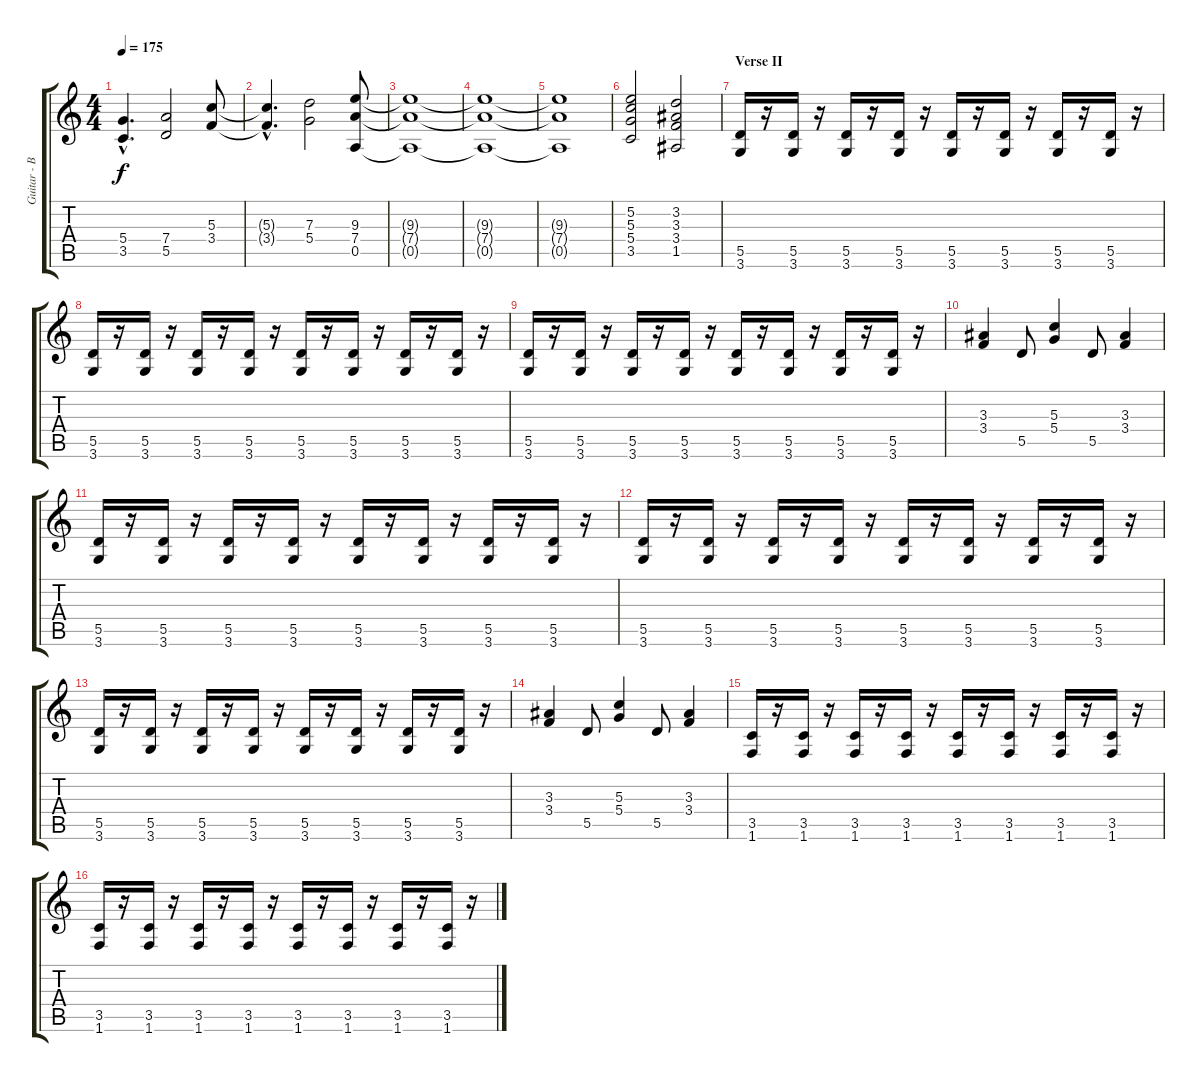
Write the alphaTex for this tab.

\track ("Guitar - Blackmore" "Guitar - B") {instrument distortionguitar}
\staff {score tabs}
\tuning (E4 B3 G3 D3 A2 E2) {hide}
\ts (4 4)
\tempo 175
\clef g2
\ks c
(5.4{hac t} 3.5{hac t}).4{d dy f} (7.4 5.5).2 (5.3 3.4).8 |
(5.3{hac t} 3.4{hac t}).4{d} (7.3 5.4).2 (9.3 7.4 0.5).8 |
(9.3{t} 7.4{t} 0.5{t}).1 |
(9.3{t} 7.4{t} 0.5{t}).1 |
(9.3{t} 7.4{t} 0.5{t}).1 |
(5.2 5.3 5.4 3.5).2 (3.2 3.3 3.4 1.5).2 |
\section ("" "Verse II")
(5.5 3.6).16 r.16 (5.5 3.6).16 r.16 (5.5 3.6).16 r.16 (5.5 3.6).16 r.16 (5.5 3.6).16 r.16 (5.5 3.6).16 r.16 (5.5 3.6).16 r.16 (5.5 3.6).16 r.16 |
(5.5 3.6).16 r.16 (5.5 3.6).16 r.16 (5.5 3.6).16 r.16 (5.5 3.6).16 r.16 (5.5 3.6).16 r.16 (5.5 3.6).16 r.16 (5.5 3.6).16 r.16 (5.5 3.6).16 r.16 |
(5.5 3.6).16 r.16 (5.5 3.6).16 r.16 (5.5 3.6).16 r.16 (5.5 3.6).16 r.16 (5.5 3.6).16 r.16 (5.5 3.6).16 r.16 (5.5 3.6).16 r.16 (5.5 3.6).16 r.16 |
(3.3 3.4).4 5.5.8 (5.3 5.4).4 5.5.8 (3.3 3.4).4 |
(5.5 3.6).16 r.16 (5.5 3.6).16 r.16 (5.5 3.6).16 r.16 (5.5 3.6).16 r.16 (5.5 3.6).16 r.16 (5.5 3.6).16 r.16 (5.5 3.6).16 r.16 (5.5 3.6).16 r.16 |
(5.5 3.6).16 r.16 (5.5 3.6).16 r.16 (5.5 3.6).16 r.16 (5.5 3.6).16 r.16 (5.5 3.6).16 r.16 (5.5 3.6).16 r.16 (5.5 3.6).16 r.16 (5.5 3.6).16 r.16 |
(5.5 3.6).16 r.16 (5.5 3.6).16 r.16 (5.5 3.6).16 r.16 (5.5 3.6).16 r.16 (5.5 3.6).16 r.16 (5.5 3.6).16 r.16 (5.5 3.6).16 r.16 (5.5 3.6).16 r.16 |
(3.3 3.4).4 5.5.8 (5.3 5.4).4 5.5.8 (3.3 3.4).4 |
(3.5 1.6).16 r.16 (3.5 1.6).16 r.16 (3.5 1.6).16 r.16 (3.5 1.6).16 r.16 (3.5 1.6).16 r.16 (3.5 1.6).16 r.16 (3.5 1.6).16 r.16 (3.5 1.6).16 r.16 |
(3.5 1.6).16 r.16 (3.5 1.6).16 r.16 (3.5 1.6).16 r.16 (3.5 1.6).16 r.16 (3.5 1.6).16 r.16 (3.5 1.6).16 r.16 (3.5 1.6).16 r.16 (3.5 1.6).16 r.16
